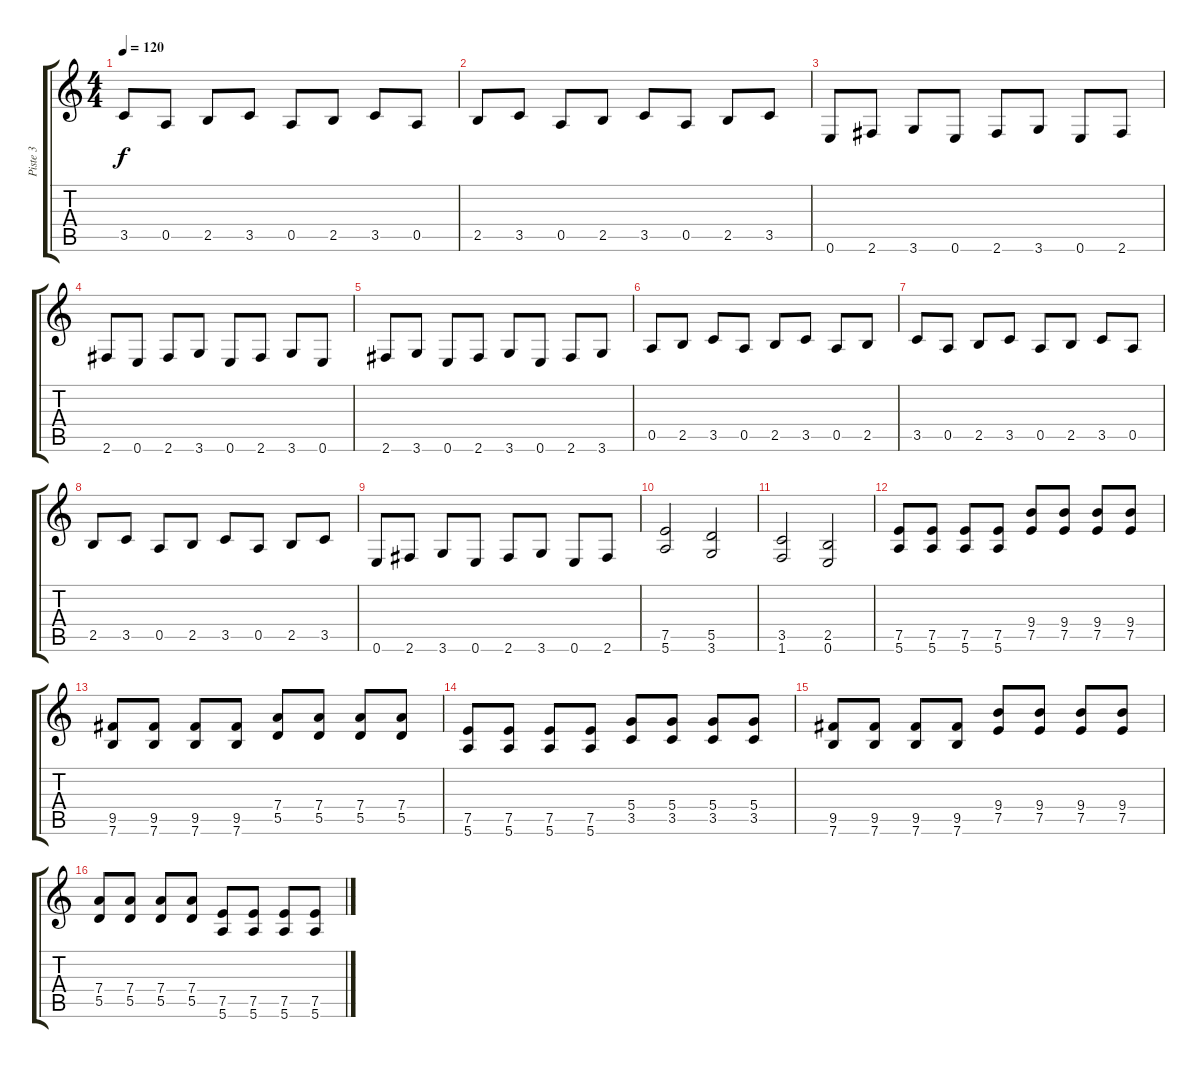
\track ("Piste 3" "Piste 3") {instrument distortionguitar}
\staff {score tabs}
\tuning (E4 B3 G3 D3 A2 E2) {hide}
\ts (4 4)
\tempo 120
\clef g2
\ks c
3.5.8{dy f} 0.5.8 2.5.8 3.5.8 0.5.8 2.5.8 3.5.8 0.5.8 |
2.5.8 3.5.8 0.5.8 2.5.8 3.5.8 0.5.8 2.5.8 3.5.8 |
0.6.8 2.6.8 3.6.8 0.6.8 2.6.8 3.6.8 0.6.8 2.6.8 |
2.6.8 0.6.8 2.6.8 3.6.8 0.6.8 2.6.8 3.6.8 0.6.8 |
2.6.8 3.6.8 0.6.8 2.6.8 3.6.8 0.6.8 2.6.8 3.6.8 |
0.5.8 2.5.8 3.5.8 0.5.8 2.5.8 3.5.8 0.5.8 2.5.8 |
3.5.8 0.5.8 2.5.8 3.5.8 0.5.8 2.5.8 3.5.8 0.5.8 |
2.5.8 3.5.8 0.5.8 2.5.8 3.5.8 0.5.8 2.5.8 3.5.8 |
0.6.8 2.6.8 3.6.8 0.6.8 2.6.8 3.6.8 0.6.8 2.6.8 |
(7.5 5.6).2{volume 14 instrument distortionguitar} (5.5 3.6).2 |
(3.5 1.6).2 (2.5 0.6).2 |
(7.5 5.6).8 (7.5 5.6).8 (7.5 5.6).8 (7.5 5.6).8 (9.4 7.5).8 (9.4 7.5).8 (9.4 7.5).8 (9.4 7.5).8 |
(9.5 7.6).8 (9.5 7.6).8 (9.5 7.6).8 (9.5 7.6).8 (7.4 5.5).8 (7.4 5.5).8 (7.4 5.5).8 (7.4 5.5).8 |
(7.5 5.6).8 (7.5 5.6).8 (7.5 5.6).8 (7.5 5.6).8 (5.4 3.5).8 (5.4 3.5).8 (5.4 3.5).8 (5.4 3.5).8 |
(9.5 7.6).8 (9.5 7.6).8 (9.5 7.6).8 (9.5 7.6).8 (9.4 7.5).8 (9.4 7.5).8 (9.4 7.5).8 (9.4 7.5).8 |
(7.4 5.5).8 (7.4 5.5).8 (7.4 5.5).8 (7.4 5.5).8 (7.5 5.6).8 (7.5 5.6).8 (7.5 5.6).8 (7.5 5.6).8
